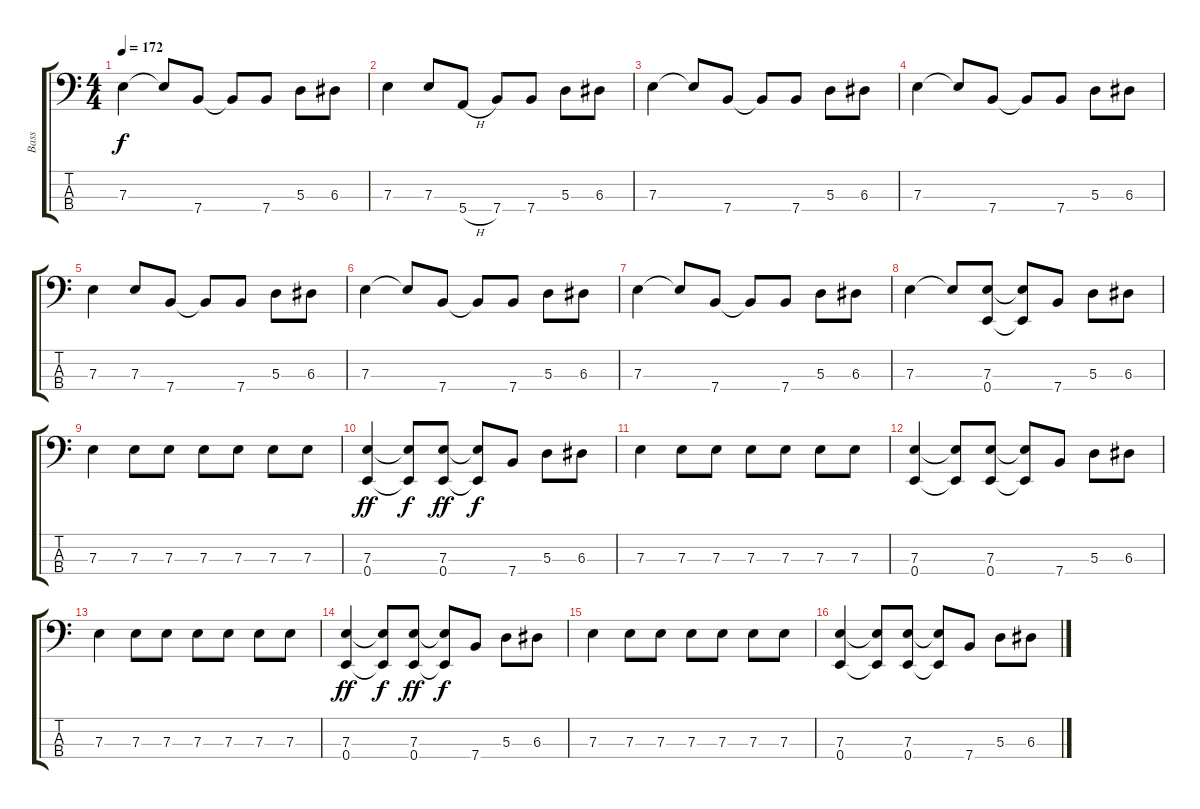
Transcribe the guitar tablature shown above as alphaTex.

\track ("Bass" "Bass") {instrument electricbassfinger}
\staff {score tabs}
\tuning (G2 D2 A1 E1) {hide}
\ts (4 4)
\tempo 172
\clef f4
\ks c
7.3.4{dy f} 7.3{t}.8 7.4.8 7.4{t}.8 7.4.8 5.3.8 6.3.8 |
7.3.4 7.3.8 5.4{h}.8 7.4.8 7.4.8 5.3.8 6.3.8 |
7.3.4 7.3{t}.8 7.4.8 7.4{t}.8 7.4.8 5.3.8 6.3.8 |
7.3.4 7.3{t}.8 7.4.8 7.4{t}.8 7.4.8 5.3.8 6.3.8 |
7.3.4 7.3.8 7.4.8 7.4{t}.8 7.4.8 5.3.8 6.3.8 |
7.3.4 7.3{t}.8 7.4.8 7.4{t}.8 7.4.8 5.3.8 6.3.8 |
7.3.4 7.3{t}.8 7.4.8 7.4{t}.8 7.4.8 5.3.8 6.3.8 |
7.3.4 7.3{t}.8 (7.3 0.4).8 (7.3{t} 0.4{t}).8 7.4.8 5.3.8 6.3.8 |
7.3.4 7.3.8 7.3.8 7.3.8 7.3.8 7.3.8 7.3.8 |
(7.3 0.4).4{dy ff} (7.3{t} 0.4{t}).8{dy f} (7.3 0.4).8{dy ff} (7.3{t} 0.4{t}).8{dy f} 7.4.8 5.3.8 6.3.8 |
7.3.4 7.3.8 7.3.8 7.3.8 7.3.8 7.3.8 7.3.8 |
(7.3 0.4).4 (7.3{t} 0.4{t}).8 (7.3 0.4).8 (7.3{t} 0.4{t}).8 7.4.8 5.3.8 6.3.8 |
7.3.4 7.3.8 7.3.8 7.3.8 7.3.8 7.3.8 7.3.8 |
(7.3 0.4).4{dy ff} (7.3{t} 0.4{t}).8{dy f} (7.3 0.4).8{dy ff} (7.3{t} 0.4{t}).8{dy f} 7.4.8 5.3.8 6.3.8 |
7.3.4 7.3.8 7.3.8 7.3.8 7.3.8 7.3.8 7.3.8 |
(7.3 0.4).4 (7.3{t} 0.4{t}).8 (7.3 0.4).8 (7.3{t} 0.4{t}).8 7.4.8 5.3.8 6.3.8
